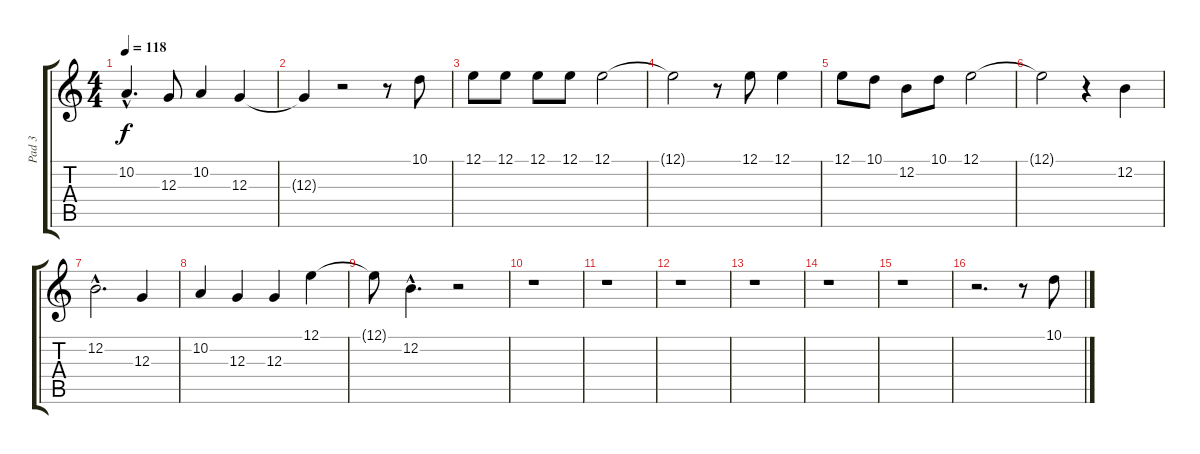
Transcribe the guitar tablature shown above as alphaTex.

\track ("Pad 3" "Pad 3") {instrument pad3polysynth}
\staff {score tabs}
\tuning (E4 B3 G3 D3 A2 E2) {hide}
\ts (4 4)
\tempo 118
\clef g2
\ks c
10.2{hac}.4{d dy f} 12.3.8 10.2.4 12.3.4 |
12.3{t}.4 r.2 r.8 10.1.8 |
12.1.8 12.1.8 12.1.8 12.1.8 12.1.2 |
12.1{t}.2 r.8 12.1.8 12.1.4 |
12.1.8 10.1.8 12.2.8 10.1.8 12.1.2 |
12.1{t}.2 r.4 12.2.4 |
12.2{hac}.2{d} 12.3.4 |
10.2.4 12.3.4 12.3.4 12.1.4 |
12.1{t}.8 12.2{hac}.4{d} r.2 |
r.1 |
r.1 |
r.1 |
r.1 |
r.1 |
r.1 |
r.2{d} r.8 10.1.8
